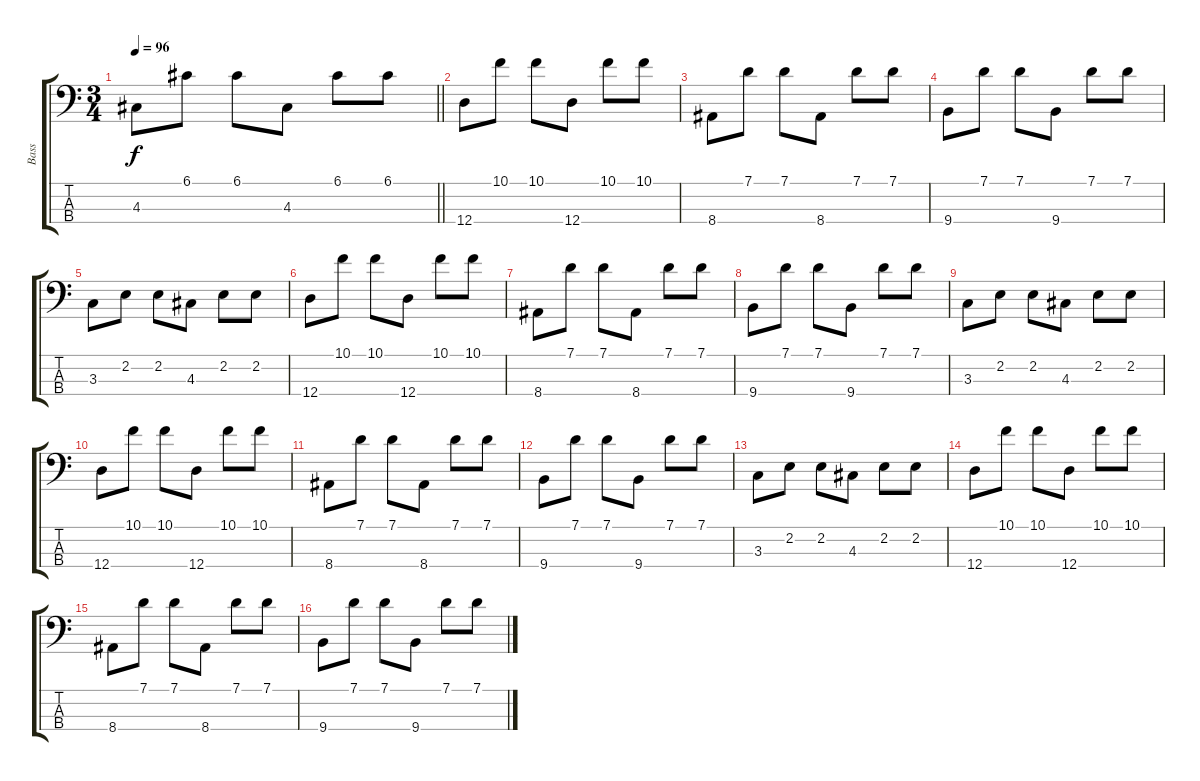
\track ("Bass" "Bass") {instrument slapbass1}
\staff {score tabs}
\tuning (G2 D2 A1 D1) {hide}
\ts (3 4)
\tempo 96
\clef f4
\barLineRight lightlight
\ks c
4.3.8{dy f} 6.1.8 6.1.8 4.3.8 6.1.8 6.1.8 |
12.4.8 10.1.8 10.1.8 12.4.8 10.1.8 10.1.8 |
8.4.8 7.1.8 7.1.8 8.4.8 7.1.8 7.1.8 |
9.4.8 7.1.8 7.1.8 9.4.8 7.1.8 7.1.8 |
3.3.8 2.2.8 2.2.8 4.3.8 2.2.8 2.2.8 |
12.4.8 10.1.8 10.1.8 12.4.8 10.1.8 10.1.8 |
8.4.8 7.1.8 7.1.8 8.4.8 7.1.8 7.1.8 |
9.4.8 7.1.8 7.1.8 9.4.8 7.1.8 7.1.8 |
3.3.8 2.2.8 2.2.8 4.3.8 2.2.8 2.2.8 |
12.4.8 10.1.8 10.1.8 12.4.8 10.1.8 10.1.8 |
8.4.8 7.1.8 7.1.8 8.4.8 7.1.8 7.1.8 |
9.4.8 7.1.8 7.1.8 9.4.8 7.1.8 7.1.8 |
3.3.8 2.2.8 2.2.8 4.3.8 2.2.8 2.2.8 |
12.4.8 10.1.8 10.1.8 12.4.8 10.1.8 10.1.8 |
8.4.8 7.1.8 7.1.8 8.4.8 7.1.8 7.1.8 |
9.4.8 7.1.8 7.1.8 9.4.8 7.1.8 7.1.8
